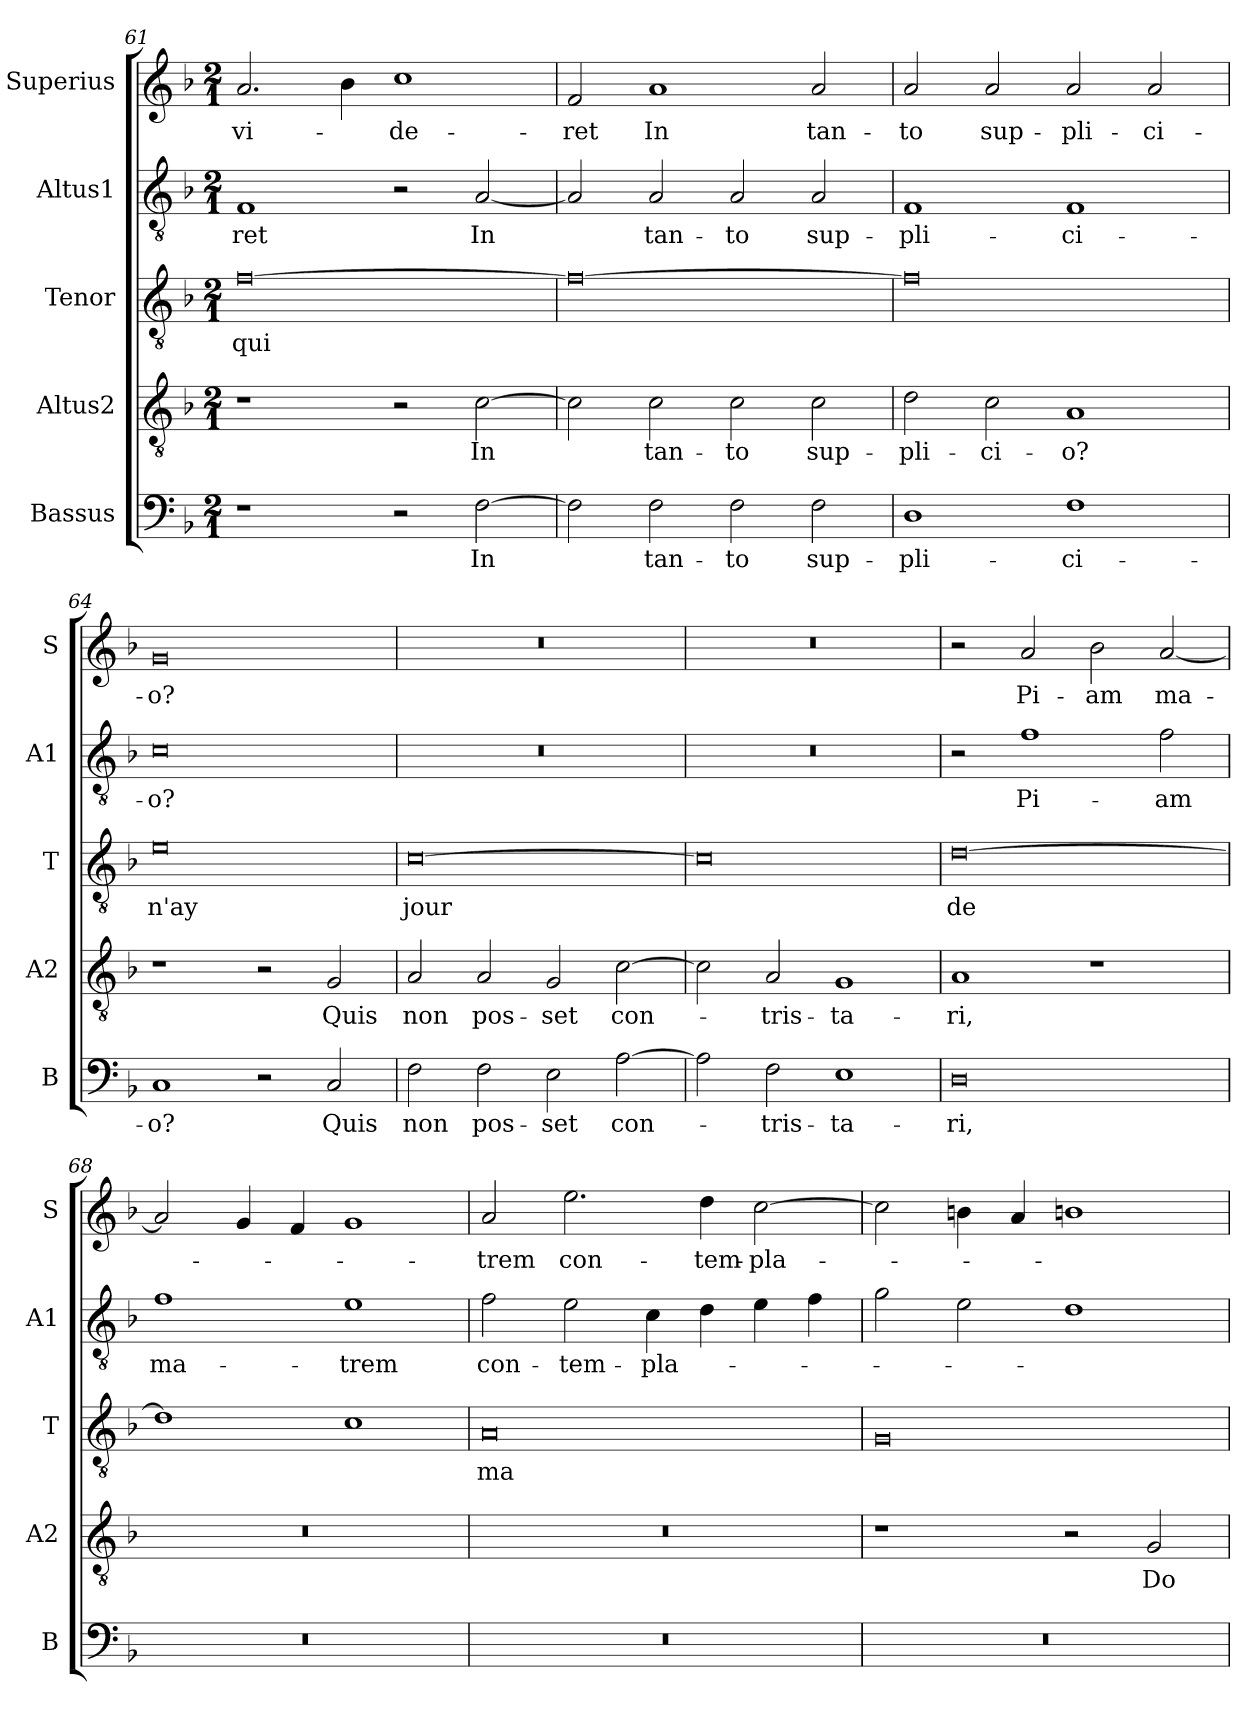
**kern	**text	**kern	**text	**kern	**text	**kern	**text	**kern	**text
*part5	*part5	*part4	*part4	*part3	*part3	*part2	*part2	*part1	*part1
*staff5	*staff5	*staff4	*staff4	*staff3	*staff3	*staff2	*staff2	*staff1	*staff1
*I"Bassus	*	*I"Altus2	*	*I"Tenor	*	*I"Altus1	*	*I"Superius	*
*I'B	*	*I'A2	*	*I'T	*	*I'A1	*	*I'S	*
*clefF4	*	*clefGv2	*	*clefGv2	*	*clefGv2	*	*clefG2	*
*k[b-]	*	*k[b-]	*	*k[b-]	*	*k[b-]	*	*k[b-]	*
*M2/1	*	*M2/1	*	*M2/1	*	*M2/1	*	*M2/1	*
=61	=61	=61	=61	=61	=61	=61	=61	=61	=61
1r	.	1r	.	[0f	qui	1F	-ret	2.a/	vi-
.	.	.	.	.	.	.	.	4b-\	.
2r	.	2r	.	.	.	2r	.	1cc	-de-
[2F\	In	[2c\	In	.	.	[2A/	In	.	.
=62	=62	=62	=62	=62	=62	=62	=62	=62	=62
2F\]	.	2c\]	.	0f_	.	2A/]	.	2f/	-ret
2F\	tan-	2c\	tan-	.	.	2A/	tan-	1a	In
2F\	-to	2c\	-to	.	.	2A/	-to	.	.
2F\	sup-	2c\	sup-	.	.	2A/	sup-	2a/	tan-
=63	=63	=63	=63	=63	=63	=63	=63	=63	=63
1D	-pli-	2d\	-pli-	0f]	.	1F	-pli-	2a/	-to
.	.	2c\	-ci-	.	.	.	.	2a/	sup-
1F	-ci-	1A	-o?	.	.	1F	-ci-	2a/	-pli-
.	.	.	.	.	.	.	.	2a/	-ci-
=64	=64	=64	=64	=64	=64	=64	=64	=64	=64
1C	-o?	1r	.	0e	n'ay	0c	-o?	0g	-o?
2r	.	2r	.	.	.	.	.	.	.
2C/	Quis	2G/	Quis	.	.	.	.	.	.
=65	=65	=65	=65	=65	=65	=65	=65	=65	=65
2F\	non	2A/	non	[0c	jour	0r	.	0r	.
2F\	pos-	2A/	pos-	.	.	.	.	.	.
2E\	-set	2G/	-set	.	.	.	.	.	.
[2A\	con-	[2c\	con-	.	.	.	.	.	.
=66	=66	=66	=66	=66	=66	=66	=66	=66	=66
2A\]	.	2c\]	.	0c]	.	0r	.	0r	.
2F\	-tris-	2A/	-tris-	.	.	.	.	.	.
1E	-ta-	1G	-ta-	.	.	.	.	.	.
=67	=67	=67	=67	=67	=67	=67	=67	=67	=67
0D	-ri,	1A	-ri,	[0d	de	2r	.	2r	.
.	.	.	.	.	.	1f	Pi-	2a/	Pi-
.	.	1r	.	.	.	.	.	2b-\	-am
.	.	.	.	.	.	2f\	-am	[2a/	ma-
=68	=68	=68	=68	=68	=68	=68	=68	=68	=68
0r	.	0r	.	1d]	.	1f	ma-	2a/]	.
.	.	.	.	.	.	.	.	4g/	.
.	.	.	.	.	.	.	.	4f/	.
.	.	.	.	1c	.	1e	-trem	1g/	.
=69	=69	=69	=69	=69	=69	=69	=69	=69	=69
0r	.	0r	.	0A	ma	2f\	con-	2a	-trem
.	.	.	.	.	.	2e\	-tem-	2.ee\	con-
.	.	.	.	.	.	4c\	-pla-	.	.
.	.	.	.	.	.	4d\	.	4dd\	-tem-
.	.	.	.	.	.	4e\	.	[2cc\	-pla-
.	.	.	.	.	.	4f\	.	.	.
=70	=70	=70	=70	=70	=70	=70	=70	=70	=70
0r	.	1r	.	0G	.	2g\	.	2cc\]	.
.	.	.	.	.	.	2e\	.	4bn\	.
.	.	.	.	.	.	.	.	4a/	.
.	.	2r	.	.	.	1d	.	1bn	.
.	.	2G/	Do-	.	.	.	.	.	.
=	=	=	=	=	=	=	=	=	=
*-	*-	*-	*-	*-	*-	*-	*-	*-	*-
